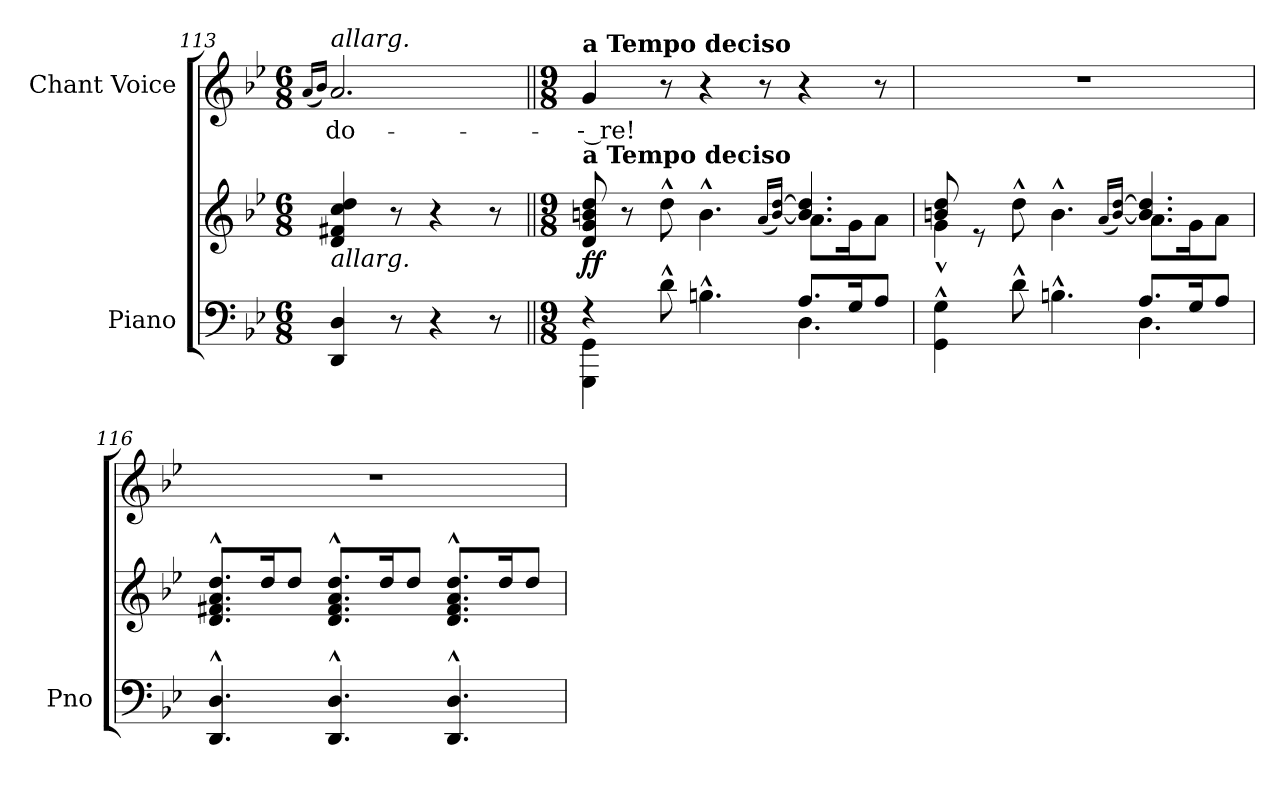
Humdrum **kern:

**kern	**kern	**dynam	**kern	**text
*part2	*part2	*part2	*part1	*part1
*staff3	*staff2	*staff2/3	*staff1	*staff1
*I"Piano	*	*	*I"Chant Voice	*
*I'Pno	*	*	*	*
*clefF4	*clefG2	*	*clefG2	*
*k[b-e-]	*k[b-e-]	*	*k[b-e-]	*
*M6/8	*M6/8	*	*M6/8	*
=113	=113	=113	=113	=113
.	.	.	(<16qa/LL	.
.	.	.	16qb-/JJ)	.
!	!	!	!LO:TX:a:i:t=allarg.	!
!	!LO:TX:b:i:t=allarg.	!	!	!
!	!	!	!	!LO:LY:b
4DD/ 4D/	4d/ 4f#X/ 4cc/ 4dd/	.	2.a/	-do-
8r	8r	.	.	.
4r	4r	.	.	.
8r	8r	.	.	.
!!LO:LB:g=z
=114||	=114||	=114||	=114||	=114||
*M9/8	*M9/8	*	*M9/8	*
*	*	*	*MM120	*
*^	*^	*	*	*
!	!	!	!	!	!LO:TX:a:B:t=a Tempo deciso	!
!	!	!LO:TX:a:B:t=a Tempo deciso	!	!	!	!
!	!	!	!	!LO:DY:b	!	!LO:LY:b
4rF	4GGG\ 4GG\	8d/ 8g/ 8bn/ 8dd/	2.ryy	ff	4g/	-- re!
.	.	8r	.	.	.	.
8d^^\	2ryy	8dd^^\	.	.	8r	.
4.Bn^^\	.	4.b^^\	.	.	4r	.
.	.	.	.	.	8r	.
.	.	(<16qa/LL	.	.	.	.
.	.	[16qb/ [16qdd/JJ)	.	.	.	.
8.A/L	4.D\	4.b/] 4.dd/]	8.a\L	.	4r	.
16G/K	.	.	16g\K	.	.	.
8A/J	.	.	8a\J	.	8r	.
=115	=115	=115	=115	=115	=115	=115
4GG\^^ 4G\^^	2.ryy	8bn/ 8dd/	4g^^\	.	8%9r	.
.	.	8re	.	.	.	.
8d^^\	.	8dd^^\	2ryy	.	.	.
4.Bn^^\	.	4.b^^\	.	.	.	.
.	.	(<16qa/LL	.	.	.	.
.	.	[16qb/ [16qdd/JJ)	.	.	.	.
8.A/L	4.D\	4.b/] 4.dd/]	8.a\L	.	.	.
16G/K	.	.	16g\K	.	.	.
8A/J	.	.	8a\J	.	.	.
*v	*v	*	*	*	*	*
*	*v	*v	*	*	*
=116	=116	=116	=116	=116
4.DD/^^ 4.D/^^	8.d/^^ 8.f#X/^^ 8.a/^^ 8.dd/^^L	.	8%9r	.
.	16dd/K	.	.	.
.	8dd/J	.	.	.
4.DD/^^ 4.D/^^	8.d/^^ 8.f#/^^ 8.a/^^ 8.dd/^^L	.	.	.
.	16dd/K	.	.	.
.	8dd/J	.	.	.
4.DD/^^ 4.D/^^	8.d/^^ 8.f#/^^ 8.a/^^ 8.dd/^^L	.	.	.
.	16dd/K	.	.	.
.	8dd/J	.	.	.
=	=	=	=	=
*-	*-	*-	*-	*-
